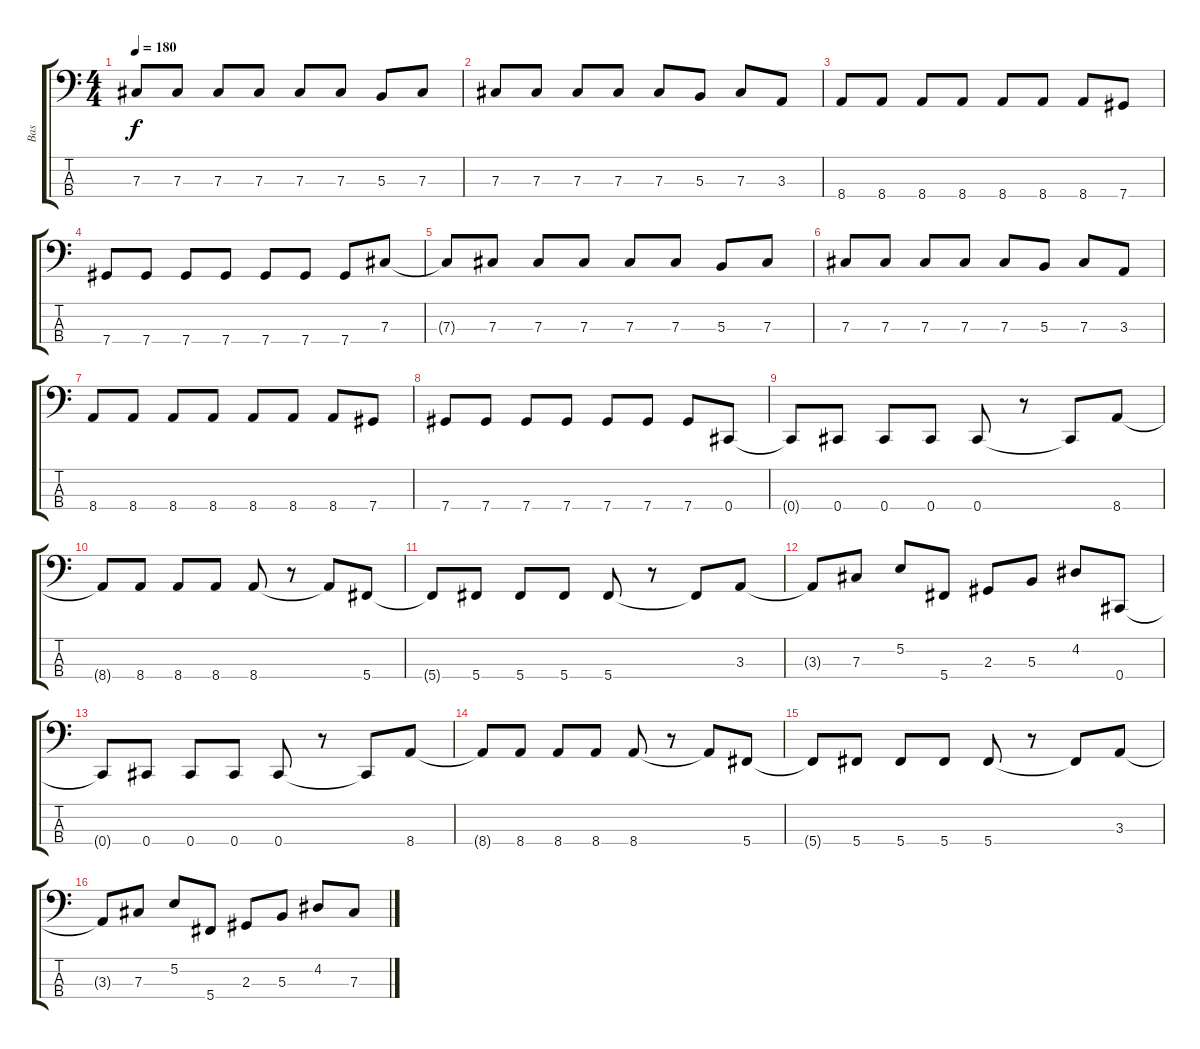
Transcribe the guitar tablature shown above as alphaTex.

\track ("Bas" "Bas") {instrument electricbasspick}
\staff {score tabs}
\tuning (E2 B1 Gb1 Db1) {hide}
\ts (4 4)
\tempo 180
\clef f4
\ks c
7.3{t}.8{dy f} 7.3.8 7.3.8 7.3.8 7.3.8 7.3.8 5.3.8 7.3.8 |
7.3.8 7.3.8 7.3.8 7.3.8 7.3.8 5.3.8 7.3.8 3.3.8 |
8.4.8 8.4.8 8.4.8 8.4.8 8.4.8 8.4.8 8.4.8 7.4.8 |
7.4.8 7.4.8 7.4.8 7.4.8 7.4.8 7.4.8 7.4.8 7.3.8 |
7.3{t}.8 7.3.8 7.3.8 7.3.8 7.3.8 7.3.8 5.3.8 7.3.8 |
7.3.8 7.3.8 7.3.8 7.3.8 7.3.8 5.3.8 7.3.8 3.3.8 |
8.4.8 8.4.8 8.4.8 8.4.8 8.4.8 8.4.8 8.4.8 7.4.8 |
7.4.8 7.4.8 7.4.8 7.4.8 7.4.8 7.4.8 7.4.8 0.4.8 |
0.4{t}.8 0.4.8 0.4.8 0.4.8 0.4.8 r.8 0.4{t}.8 8.4.8 |
8.4{t}.8 8.4.8 8.4.8 8.4.8 8.4.8 r.8 8.4{t}.8 5.4.8 |
5.4{t}.8 5.4.8 5.4.8 5.4.8 5.4.8 r.8 5.4{t}.8 3.3.8 |
3.3{t}.8 7.3.8 5.2.8 5.4.8 2.3.8 5.3.8 4.2.8 0.4.8 |
0.4{t}.8 0.4.8 0.4.8 0.4.8 0.4.8 r.8 0.4{t}.8 8.4.8 |
8.4{t}.8 8.4.8 8.4.8 8.4.8 8.4.8 r.8 8.4{t}.8 5.4.8 |
5.4{t}.8 5.4.8 5.4.8 5.4.8 5.4.8 r.8 5.4{t}.8 3.3.8 |
3.3{t}.8 7.3.8 5.2.8 5.4.8 2.3.8 5.3.8 4.2.8 7.3.8
